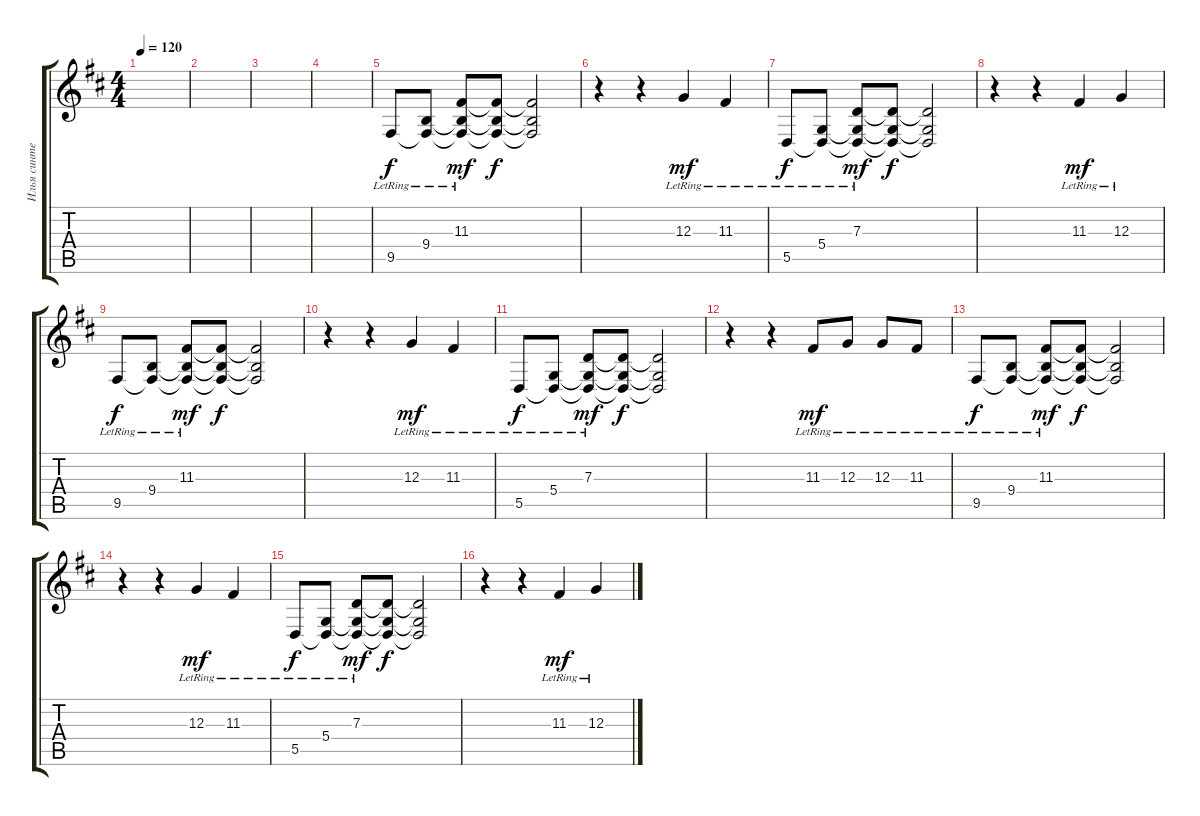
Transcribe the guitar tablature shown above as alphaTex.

\track ("Илья синтез" "Илья синте") {instrument orchestralharp}
\staff {score tabs}
\tuning (E4 B3 G3 D3 A2 D2) {hide}
\ts (4 4)
\tempo 120
\clef g2
\ks bminor
|
|
|
|
9.5{lr}.8 (9.4{lr} 9.5{t}).8 (11.3{lr} 9.4{t} 9.5{t}).8{dy mf} (11.3{t} 9.4{t} 9.5{t}).8{dy f} (11.3{t} 9.4{t} 9.5{t}).2 |
r.4 r.4 12.3{lr}.4{dy mf} 11.3{lr}.4 |
5.5{lr}.8{dy f} (5.4{lr} 5.5{t}).8 (7.3{lr} 5.4{t} 5.5{t}).8{dy mf} (7.3{t} 5.4{t} 5.5{t}).8{dy f} (7.3{t} 5.4{t} 5.5{t}).2 |
r.4 r.4 11.3{lr}.4{dy mf} 12.3{lr}.4 |
9.5{lr}.8{dy f} (9.4{lr} 9.5{t}).8 (11.3{lr} 9.4{t} 9.5{t}).8{dy mf} (11.3{t} 9.4{t} 9.5{t}).8{dy f} (11.3{t} 9.4{t} 9.5{t}).2 |
r.4 r.4 12.3{lr}.4{dy mf} 11.3{lr}.4 |
5.5{lr}.8{dy f} (5.4{lr} 5.5{t}).8 (7.3{lr} 5.4{t} 5.5{t}).8{dy mf} (7.3{t} 5.4{t} 5.5{t}).8{dy f} (7.3{t} 5.4{t} 5.5{t}).2 |
r.4 r.4 11.3{lr}.8{dy mf} 12.3{lr}.8 12.3{lr}.8 11.3{lr}.8 |
9.5{lr}.8{dy f} (9.4{lr} 9.5{t}).8 (11.3{lr} 9.4{t} 9.5{t}).8{dy mf} (11.3{t} 9.4{t} 9.5{t}).8{dy f} (11.3{t} 9.4{t} 9.5{t}).2 |
r.4 r.4 12.3{lr}.4{dy mf} 11.3{lr}.4 |
5.5{lr}.8{dy f} (5.4{lr} 5.5{t}).8 (7.3{lr} 5.4{t} 5.5{t}).8{dy mf} (7.3{t} 5.4{t} 5.5{t}).8{dy f} (7.3{t} 5.4{t} 5.5{t}).2 |
r.4 r.4 11.3{lr}.4{dy mf} 12.3{lr}.4
